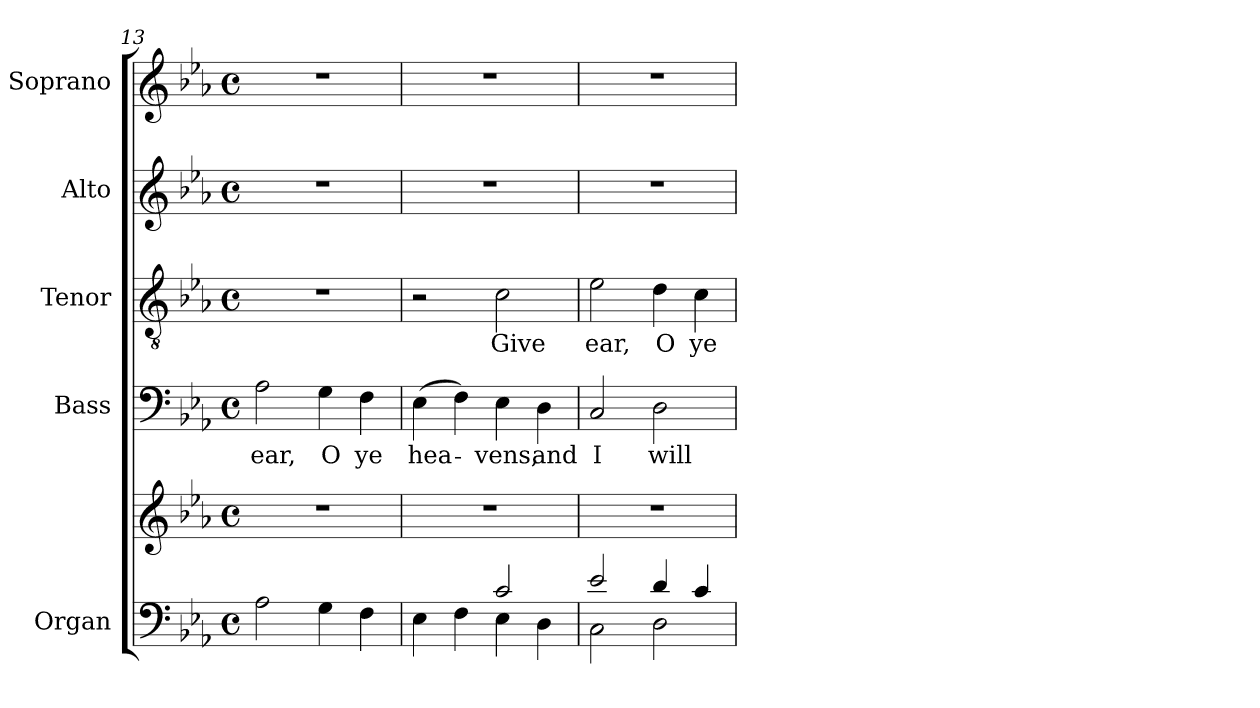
**kern	**kern	**kern	**text	**kern	**text	**kern	**kern
*part5	*part5	*part4	*part4	*part3	*part3	*part2	*part1
*staff6	*staff5	*staff4	*staff4	*staff3	*staff3	*staff2	*staff1
*I"Organ	*	*I"Bass	*	*I"Tenor	*	*I"Alto	*I"Soprano
*I'Org.	*	*I'B.	*	*I'T.	*	*I'A.	*I'S.
*clefF4	*clefG2	*clefF4	*	*clefGv2	*	*clefG2	*clefG2
*	*	*	*	*ITrd7c12	*	*	*
*k[b-e-a-]	*k[b-e-a-]	*k[b-e-a-]	*	*k[b-e-a-]	*	*k[b-e-a-]	*k[b-e-a-]
*E-:	*E-:	*E-:	*	*E-:	*	*E-:	*E-:
*M4/4	*M4/4	*M4/4	*	*M4/4	*	*M4/4	*M4/4
*met(c)	*met(c)	*met(c)	*	*met(c)	*	*met(c)	*met(c)
=13	=13	=13	=13	=13	=13	=13	=13
!	!	!	!LO:LY:b:color=#000000	!	!	!	!
2A-i\	1r	2A-i\	ear,	1r	.	1r	1r
!	!	!	!LO:LY:b:color=#000000	!	!	!	!
4Gi\	.	4Gi\	O	.	.	.	.
!	!	!	!LO:LY:b:color=#000000	!	!	!	!
4Fi\	.	4Fi\	ye	.	.	.	.
=14	=14	=14	=14	=14	=14	=14	=14
*^	*	*	*	*	*	*	*
!	!	!	!	!LO:LY:b:color=#000000	!	!	!	!
2ryy	4E-i\	1r	(4E-i\	hea-	2r	.	1r	1r
.	4Fi\	.	4Fi\)	.	.	.	.	.
!	!	!	!	!LO:LY:b:color=#000000	!	!	!	!
!	!	!	!	!	!	!LO:LY:b:color=#000000	!	!
2ci/	4E-i\	.	4E-i\	-vens,	2Ci\	Give	.	.
!	!	!	!	!LO:LY:b:color=#000000	!	!	!	!
.	4Di\	.	4Di\	and	.	.	.	.
=15	=15	=15	=15	=15	=15	=15	=15	=15
!	!	!	!	!LO:LY:b:color=#000000	!	!	!	!
!	!	!	!	!	!	!LO:LY:b:color=#000000	!	!
2e-i/	2Ci\	1r	2Ci/	I	2E-i\	ear,	1r	1r
!	!	!	!	!LO:LY:b:color=#000000	!	!	!	!
!	!	!	!	!	!	!LO:LY:b:color=#000000	!	!
4di/	2Di\	.	2Di\	will	4Di\	O	.	.
!	!	!	!	!	!	!LO:LY:b:color=#000000	!	!
4ci/	.	.	.	.	4Ci\	ye	.	.
*v	*v	*	*	*	*	*	*	*
=	=	=	=	=	=	=	=
*-	*-	*-	*-	*-	*-	*-	*-
